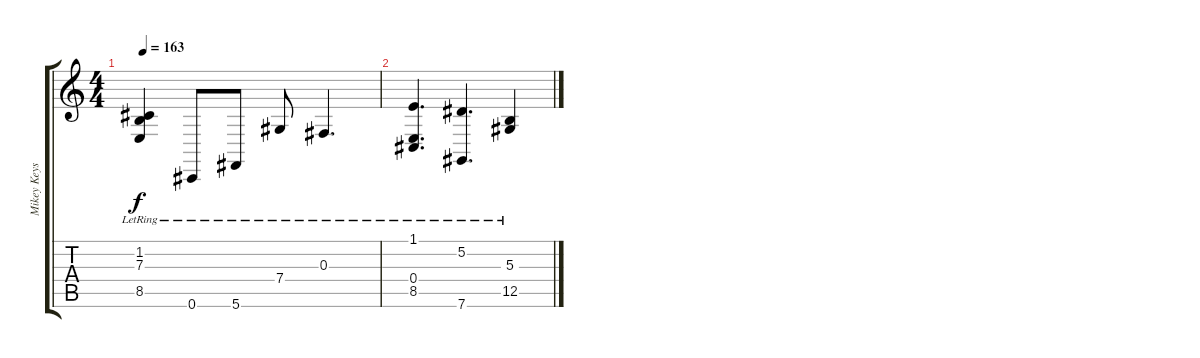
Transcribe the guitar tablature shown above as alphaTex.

\track ("Mikey Keys" "Mikey Keys") {instrument acousticgrandpiano}
\staff {score tabs}
\tuning (Eb4 Bb3 Gb3 Db3 Ab2 Db2) {hide}
\ts (4 4)
\tempo 163
\clef g2
\ks c
(1.2{lr} 7.3{lr} 8.5{lr}).4{dy f} 0.6{lr}.8 5.6{lr}.8 7.4{lr}.8 0.3{lr}.4{d} |
(1.1{lr} 0.4{lr} 8.5{lr}).4{d} (5.2{lr} 7.6{lr}).4{d} (5.3{lr} 12.5{lr}).4
